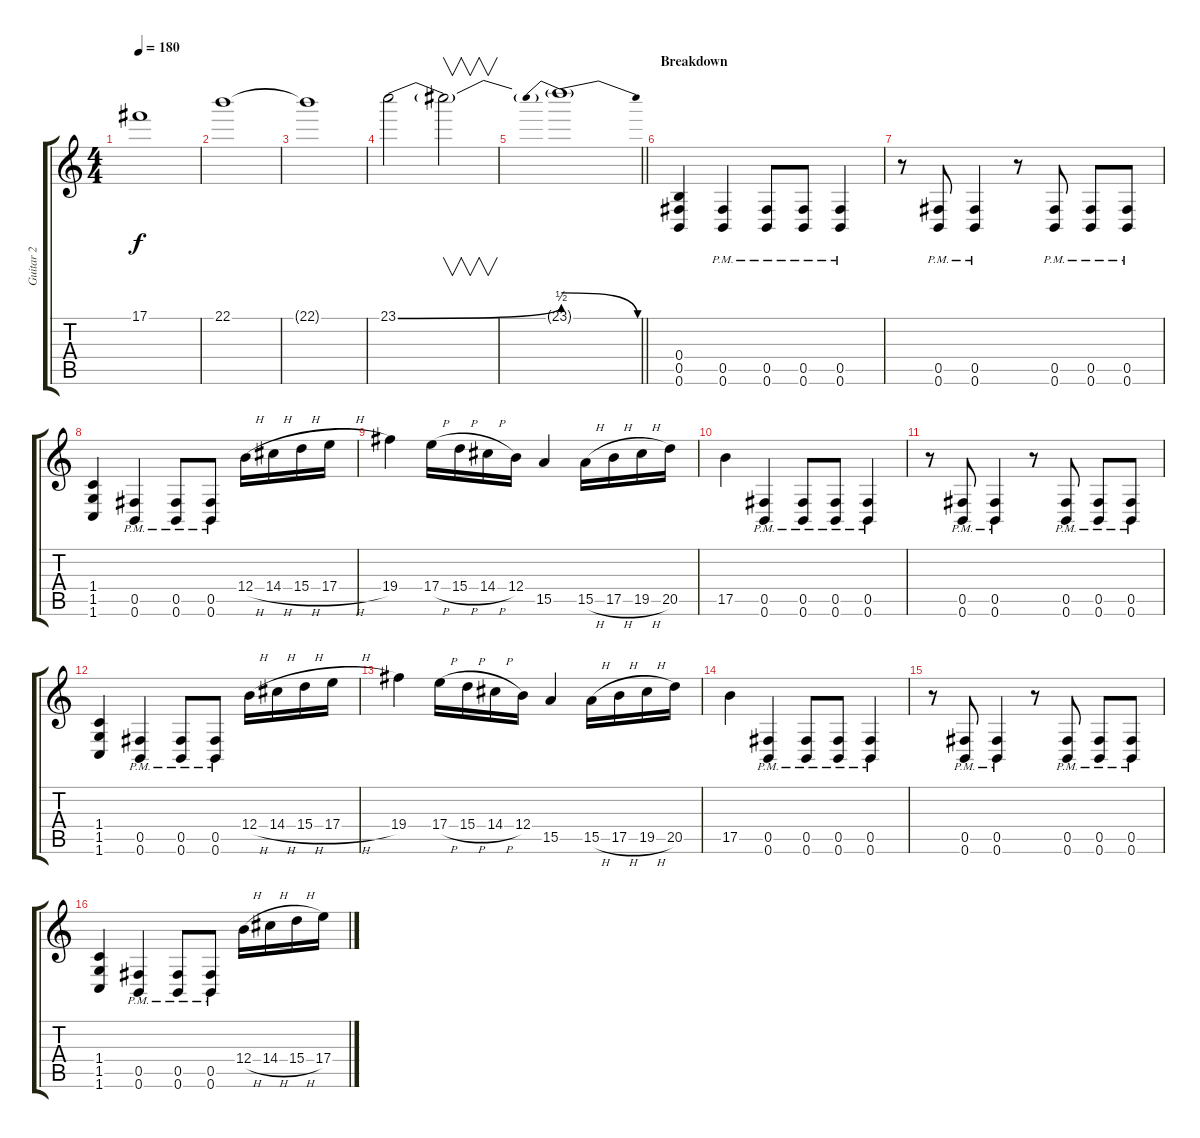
\track ("Guitar 2" "Guitar 2") {instrument distortionguitar}
\staff {score tabs}
\tuning (Db4 Ab3 E3 B2 Gb2 B1) {hide}
\ts (4 4)
\tempo 180
\clef g2
\ks c
17.1{t}.1{dy f} |
22.1.1 |
22.1{t}.1 |
23.1{be (bend 0 0 60 2)}.2 23.1{t}.2{v} |
\barLineRight lightlight
23.1{be (prebendrelease 0 4 60 0) t}.1 |
\section ("" "Breakdown")
(0.4 0.5 0.6).4 (0.5{pm} 0.6{pm}).4 (0.5{pm} 0.6{pm}).8 (0.5{pm} 0.6{pm}).8 (0.5{pm} 0.6{pm}).4 |
r.8 (0.5{pm} 0.6{pm}).8 (0.5{pm} 0.6{pm}).4 r.8 (0.5{pm} 0.6{pm}).8 (0.5{pm} 0.6{pm}).8 (0.5{pm} 0.6{pm}).8 |
(1.4 1.5 1.6).4 (0.5{pm} 0.6{pm}).4 (0.5{pm} 0.6{pm}).8 (0.5{pm} 0.6{pm}).8 12.4{h}.16 14.4{h}.16 15.4{h}.16 17.4{h}.16 |
19.4.4 17.4{h}.16 15.4{h}.16 14.4{h}.16 12.4.16 15.5.4 15.5{h}.16 17.5{h}.16 19.5{h}.16 20.5.16 |
17.5.4 (0.5{pm} 0.6{pm}).4 (0.5{pm} 0.6{pm}).8 (0.5{pm} 0.6{pm}).8 (0.5{pm} 0.6{pm}).4 |
r.8 (0.5{pm} 0.6{pm}).8 (0.5{pm} 0.6{pm}).4 r.8 (0.5{pm} 0.6{pm}).8 (0.5{pm} 0.6{pm}).8 (0.5{pm} 0.6{pm}).8 |
(1.4 1.5 1.6).4 (0.5{pm} 0.6{pm}).4 (0.5{pm} 0.6{pm}).8 (0.5{pm} 0.6{pm}).8 12.4{h}.16 14.4{h}.16 15.4{h}.16 17.4{h}.16 |
19.4.4 17.4{h}.16 15.4{h}.16 14.4{h}.16 12.4.16 15.5.4 15.5{h}.16 17.5{h}.16 19.5{h}.16 20.5.16 |
17.5.4 (0.5{pm} 0.6{pm}).4 (0.5{pm} 0.6{pm}).8 (0.5{pm} 0.6{pm}).8 (0.5{pm} 0.6{pm}).4 |
r.8 (0.5{pm} 0.6{pm}).8 (0.5{pm} 0.6{pm}).4 r.8 (0.5{pm} 0.6{pm}).8 (0.5{pm} 0.6{pm}).8 (0.5{pm} 0.6{pm}).8 |
(1.4 1.5 1.6).4 (0.5{pm} 0.6{pm}).4 (0.5{pm} 0.6{pm}).8 (0.5{pm} 0.6{pm}).8 12.4{h}.16 14.4{h}.16 15.4{h}.16 17.4{h}.16
